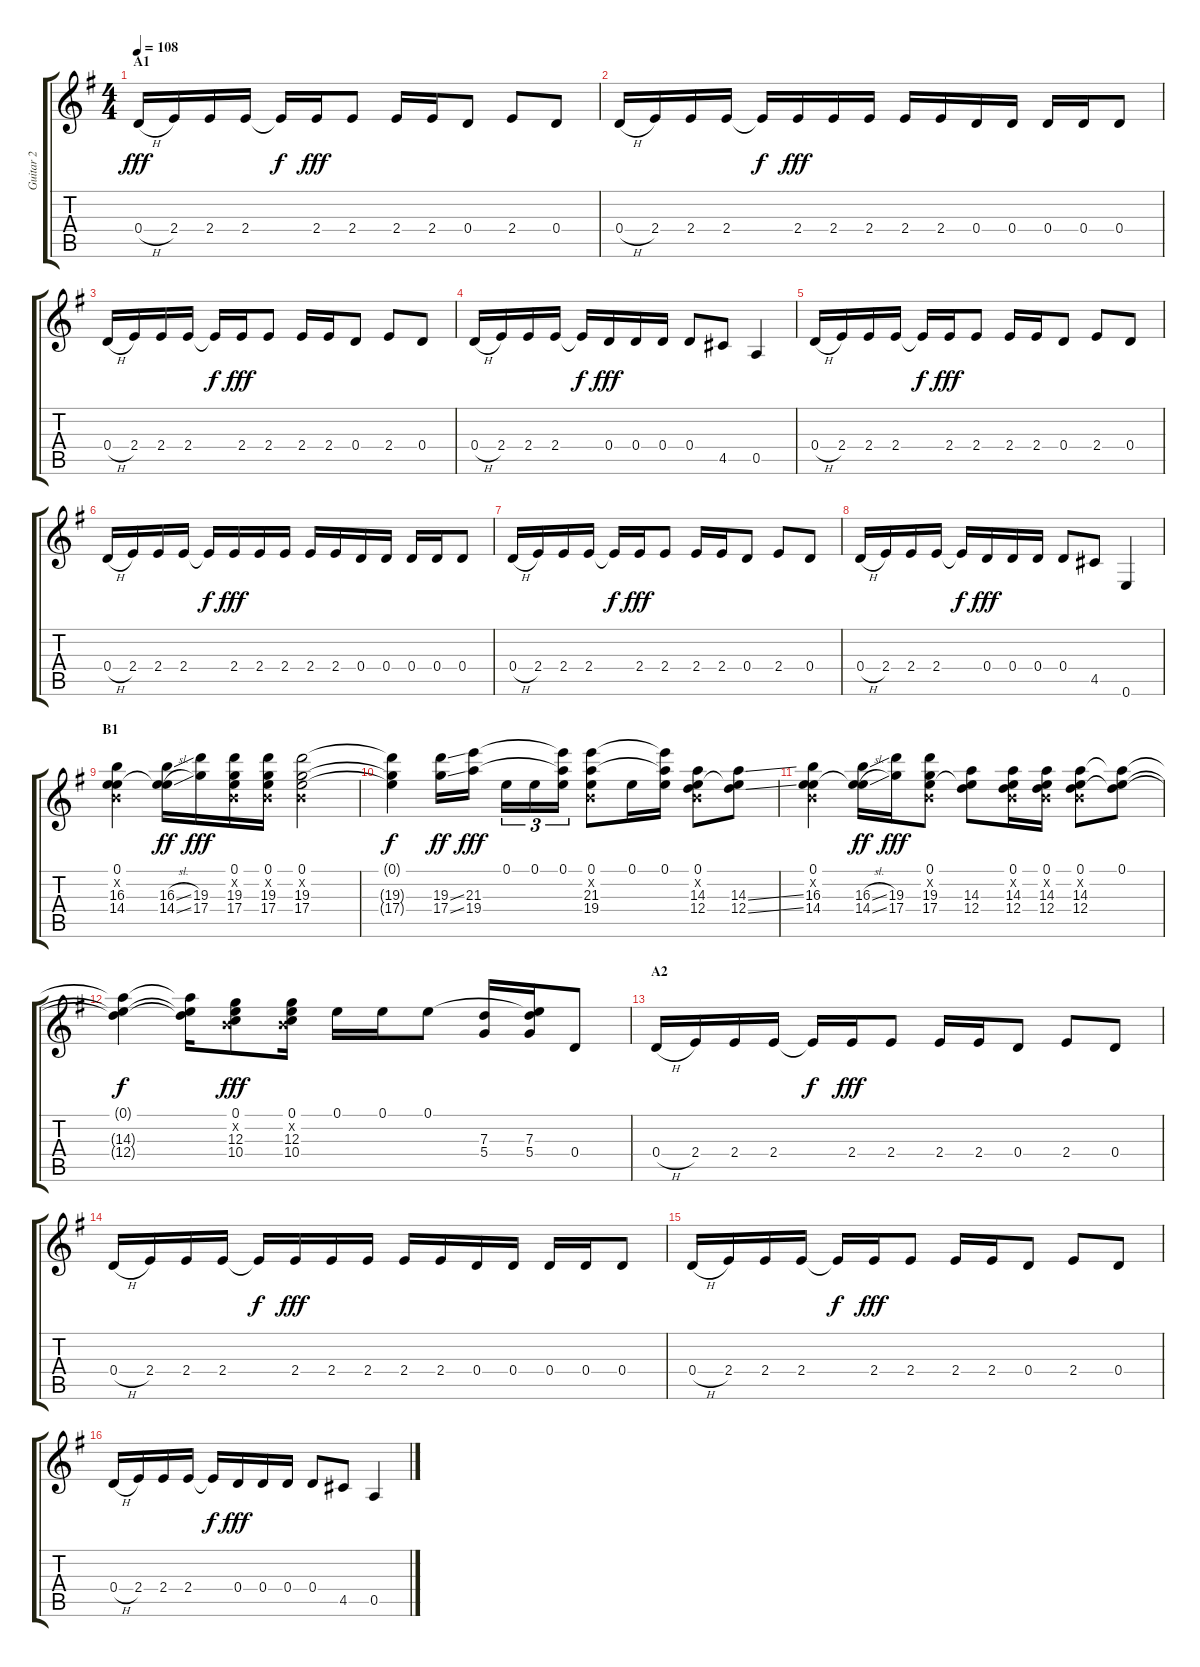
\track ("Guitar 2" "Guitar 2") {instrument overdrivenguitar}
\staff {score tabs}
\tuning (E4 B3 G3 D3 A2 E2) {hide}
\ts (4 4)
\section ("" "A1")
\tempo 108
\clef g2
\ks g
0.4{h}.16{dy fff} 2.4.16 2.4.16 2.4.16 2.4{t}.16{dy f} 2.4.16{dy fff} 2.4.8 2.4.16 2.4.16 0.4.8 2.4.8 0.4.8 |
0.4{h}.16 2.4.16 2.4.16 2.4.16 2.4{t}.16{dy f} 2.4.16{dy fff} 2.4.16 2.4.16 2.4.16 2.4.16 0.4.16 0.4.16 0.4.16 0.4.16 0.4.8 |
0.4{h}.16 2.4.16 2.4.16 2.4.16 2.4{t}.16{dy f} 2.4.16{dy fff} 2.4.8 2.4.16 2.4.16 0.4.8 2.4.8 0.4.8 |
0.4{h}.16 2.4.16 2.4.16 2.4.16 2.4{t}.16{dy f} 0.4.16{dy fff} 0.4.16 0.4.16 0.4.8 4.5.8 0.5.4 |
0.4{h}.16 2.4.16 2.4.16 2.4.16 2.4{t}.16{dy f} 2.4.16{dy fff} 2.4.8 2.4.16 2.4.16 0.4.8 2.4.8 0.4.8 |
0.4{h}.16 2.4.16 2.4.16 2.4.16 2.4{t}.16{dy f} 2.4.16{dy fff} 2.4.16 2.4.16 2.4.16 2.4.16 0.4.16 0.4.16 0.4.16 0.4.16 0.4.8 |
0.4{h}.16 2.4.16 2.4.16 2.4.16 2.4{t}.16{dy f} 2.4.16{dy fff} 2.4.8 2.4.16 2.4.16 0.4.8 2.4.8 0.4.8 |
0.4{h}.16 2.4.16 2.4.16 2.4.16 2.4{t}.16{dy f} 0.4.16{dy fff} 0.4.16 0.4.16 0.4.8 4.5.8 0.6.4 |
\section ("" "B1")
(0.1 0.2{x} 16.3 14.4).4 (0.1{t} 16.3{sl} 14.4{sl}).16{dy ff} (19.3 17.4).16{dy fff} (0.1 0.2{x} 19.3 17.4).16 (0.1 0.2{x} 19.3 17.4).16 (0.1 0.2{x} 19.3 17.4).2 |
(0.1{t} 19.3{t} 17.4{t}).4{dy f} (19.3{ss} 17.4{ss}).16{dy ff} (21.3 19.4).16{dy fff} 0.1.16{tu (3 2)} 0.1.16{tu (3 2)} (0.1 21.3{t} 19.4{t}).16{tu (3 2)} (0.1 0.2{x} 21.3 19.4).8 0.1.16 (0.1 21.3{t} 19.4{t}).16 (0.1 0.2{x} 14.3 12.4).8 (0.1{t} 14.3{ss} 12.4{ss}).8 |
(0.1 0.2{x} 16.3 14.4).4 (0.1{t} 16.3{sl} 14.4{sl}).16{dy ff} (19.3 17.4).16{dy fff} (0.1 0.2{x} 19.3 17.4).8 (0.1{t} 14.3 12.4).8 (0.1 0.2{x} 14.3 12.4).16 (0.1 0.2{x} 14.3 12.4).16 (0.1 0.2{x} 14.3 12.4).8 (0.1 14.3{t} 12.4{t}).8 |
(0.1{t} 14.3{t} 12.4{t}).4{dy f} (0.1{t} 14.3{t} 12.4{t}).16 (0.1 0.2{x} 12.3 10.4).8{dy fff} (0.1 0.2{x} 12.3 10.4).16 0.1.16 0.1.16 0.1.8 (7.3 5.4).16 (0.1{t} 7.3 5.4).16 0.4.8 |
\section ("" "A2")
0.4{h}.16 2.4.16 2.4.16 2.4.16 2.4{t}.16{dy f} 2.4.16{dy fff} 2.4.8 2.4.16 2.4.16 0.4.8 2.4.8 0.4.8 |
0.4{h}.16 2.4.16 2.4.16 2.4.16 2.4{t}.16{dy f} 2.4.16{dy fff} 2.4.16 2.4.16 2.4.16 2.4.16 0.4.16 0.4.16 0.4.16 0.4.16 0.4.8 |
0.4{h}.16 2.4.16 2.4.16 2.4.16 2.4{t}.16{dy f} 2.4.16{dy fff} 2.4.8 2.4.16 2.4.16 0.4.8 2.4.8 0.4.8 |
0.4{h}.16 2.4.16 2.4.16 2.4.16 2.4{t}.16{dy f} 0.4.16{dy fff} 0.4.16 0.4.16 0.4.8 4.5.8 0.5.4
